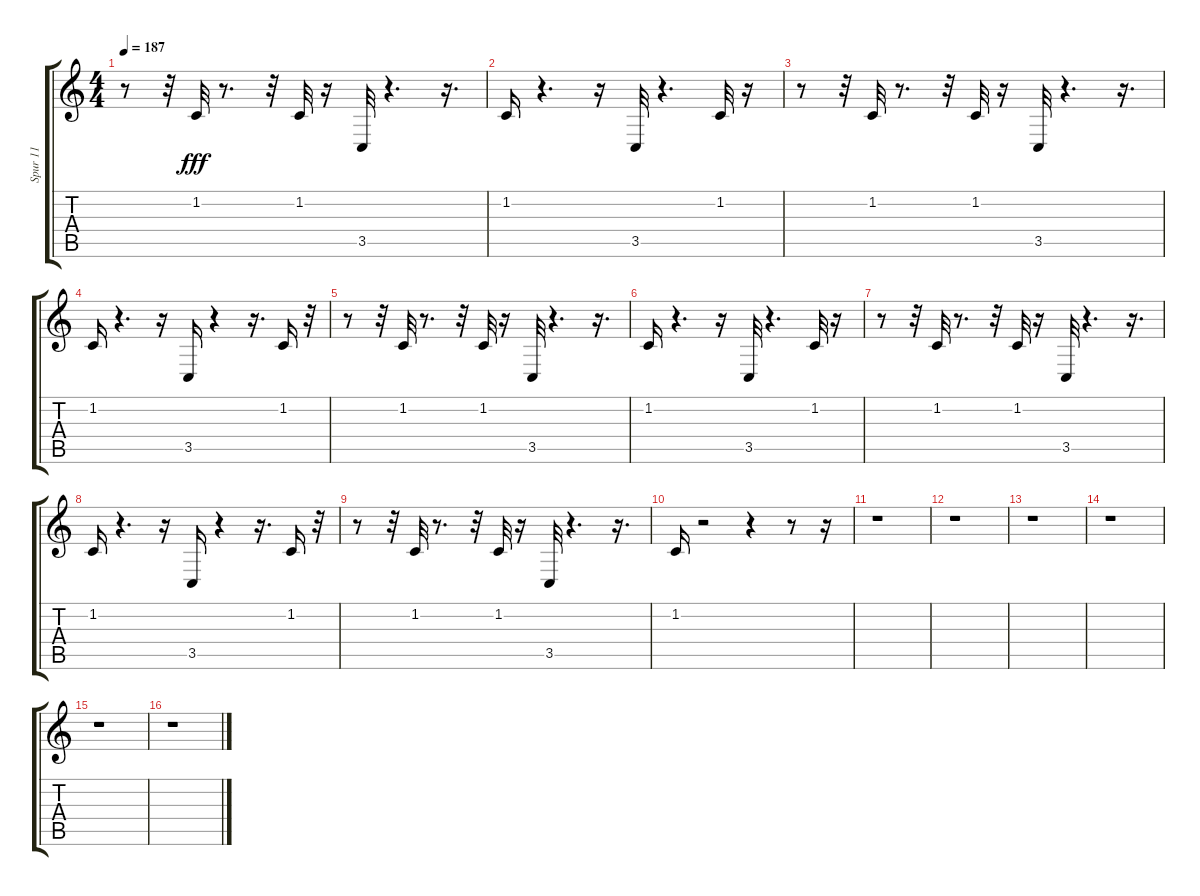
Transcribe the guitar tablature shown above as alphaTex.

\track ("Spur 11" "Spur 11") {instrument melodictom}
\staff {score tabs}
\tuning (E4 B3 G3 D3 A2 E2) {hide}
\ts (4 4)
\tempo 187
\clef g2
\ks c
r.8{dy fff} r.32 1.2.32 r.8{d} r.32 1.2.32 r.16 3.5.32 r.4{d} r.16{d} |
1.2.16 r.4{d} r.16 3.5.32 r.4{d} 1.2.32 r.16 |
r.8 r.32 1.2.32 r.8{d} r.32 1.2.32 r.16 3.5.32 r.4{d} r.16{d} |
1.2.16 r.4{d} r.16 3.5.16 r.4 r.16{d} 1.2.16 r.32 |
r.8 r.32 1.2.32 r.8{d} r.32 1.2.32 r.16 3.5.32 r.4{d} r.16{d} |
1.2.16 r.4{d} r.16 3.5.32 r.4{d} 1.2.32 r.16 |
r.8 r.32 1.2.32 r.8{d} r.32 1.2.32 r.16 3.5.32 r.4{d} r.16{d} |
1.2.16 r.4{d} r.16 3.5.16 r.4 r.16{d} 1.2.16 r.32 |
r.8 r.32 1.2.32 r.8{d} r.32 1.2.32 r.16 3.5.32 r.4{d} r.16{d} |
1.2.16 r.2 r.4 r.8 r.16 |
r.1 |
r.1 |
r.1 |
r.1 |
r.1 |
r.1
